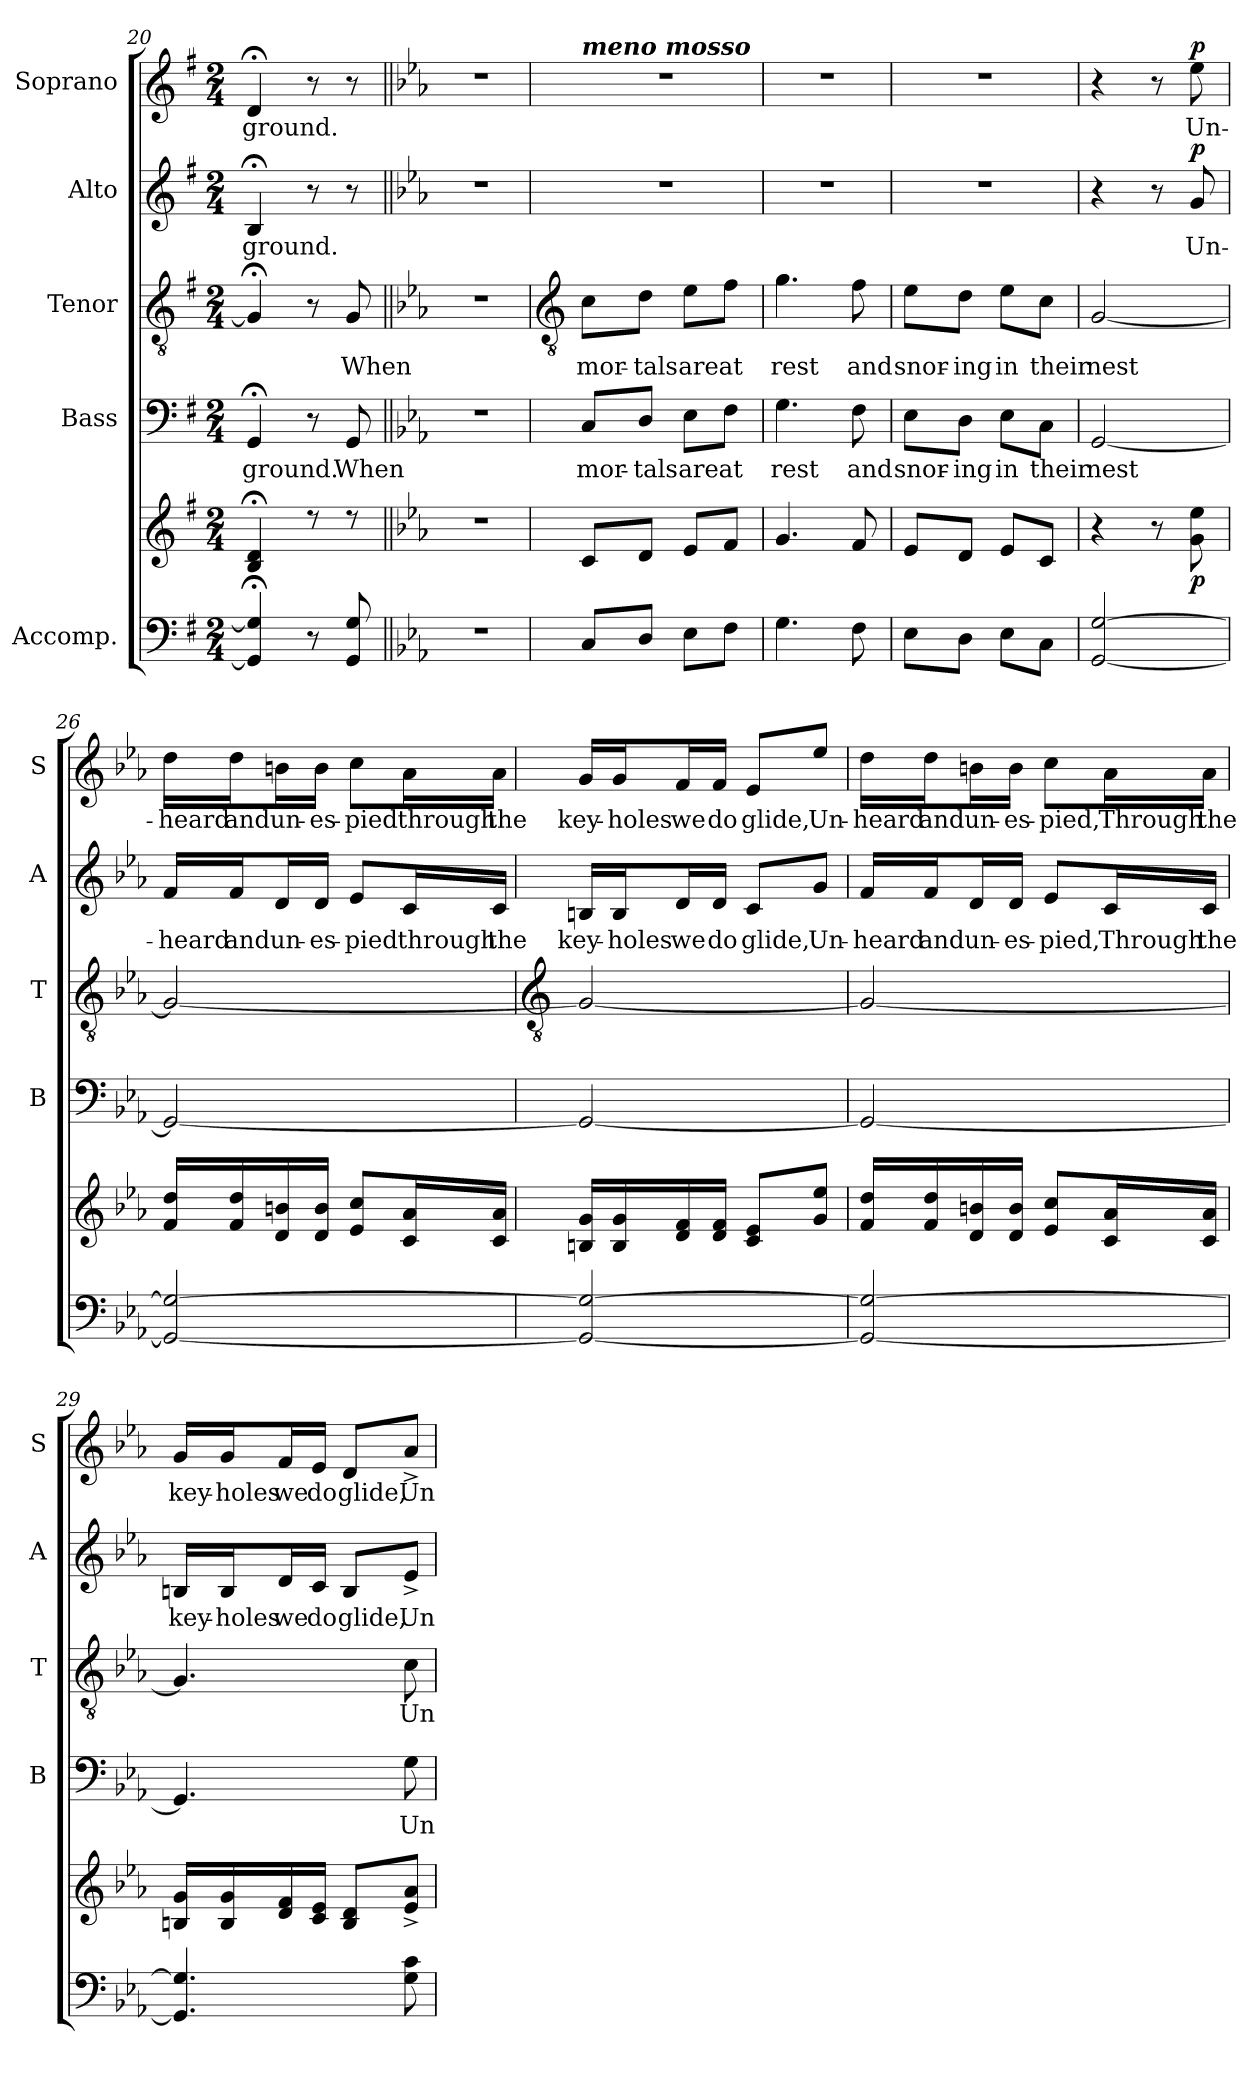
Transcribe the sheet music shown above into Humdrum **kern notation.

**kern	**kern	**dynam	**kern	**text	**kern	**text	**kern	**text	**dynam	**kern	**text	**dynam
*part5	*part5	*part5	*part4	*part4	*part3	*part3	*part2	*part2	*part2	*part1	*part1	*part1
*staff6	*staff5	*staff5/6	*staff4	*staff4	*staff3	*staff3	*staff2	*staff2	*staff2	*staff1	*staff1	*staff1
*I"Accomp.	*	*	*I"Bass	*	*I"Tenor	*	*I"Alto	*	*	*I"Soprano	*	*
*	*	*	*I'B	*	*I'T	*	*I'A	*	*	*I'S	*	*
*clefF4	*clefG2	*	*clefF4	*	*clefGv2	*	*clefG2	*	*	*clefG2	*	*
*k[f#]	*k[f#]	*	*k[f#]	*	*k[f#]	*	*k[f#]	*	*	*k[f#]	*	*
*G:	*G:	*	*G:	*	*G:	*	*G:	*	*	*G:	*	*
*M2/4	*M2/4	*	*M2/4	*	*M2/4	*	*M2/4	*	*	*M2/4	*	*
=20	=20	=20	=20	=20	=20	=20	=20	=20	=20	=20	=20	=20
*^	*^	*	*	*	*	*	*	*	*	*	*	*
!	!	!	!LO:N:vis=1	!	!	!LO:LY:b	!	!	!	!LO:LY:b	!	!	!LO:LY:b	!
4GG/]; 4G/];	4ryy	4B/;< 4d/;<	2ryy	.	4GG;<	ground.	4G;<]	.	4B;<	ground.	.	4d;<	ground.	.
4ryy	8r	8r	.	.	8r	.	8r	.	8r	.	.	8r	.	.
!	!	!	!	!	!	!LO:LY:b	!	!LO:LY:b	!	!	!	!	!	!
.	8GG 8G	8r	.	.	8GG	When	8G	When	8r	.	.	8r	.	.
*v	*v	*	*	*	*	*	*	*	*	*	*	*	*	*
*	*v	*v	*	*	*	*	*	*	*	*	*	*	*
=21||	=21||	=21||	=21||	=21||	=21||	=21||	=21||	=21||	=21||	=21||	=21||	=21||
*k[b-e-a-]	*k[b-e-a-]	*	*k[b-e-a-]	*	*k[b-e-a-]	*	*k[b-e-a-]	*	*	*k[b-e-a-]	*	*
*E-:	*E-:	*	*E-:	*	*E-:	*	*E-:	*	*	*E-:	*	*
2r	2r	.	2r	.	2r	.	2r	.	.	2r	.	.
!!LO:LB:g=z
=22	=22	=22	=22	=22	=22	=22	=22	=22	=22	=22	=22	=22
*	*	*	*	*	*clefGv2	*	*	*	*	*	*	*
!	!	!	!	!	!	!	!	!	!	!LO:TX:a:Bi:t=meno mosso	!	!
!	!	!	!	!LO:LY:b	!	!LO:LY:b	!LO:N:vis=1	!	!	!LO:N:vis=1	!	!
8CL	8cL	.	8C/L	mor-	8c\L	mor-	2r	.	.	2r	.	.
!	!	!	!	!LO:LY:b	!	!LO:LY:b	!	!	!	!	!	!
8DJ	8dJ	.	8D/J	-tals	8d\J	-tals	.	.	.	.	.	.
!	!	!	!	!LO:LY:b	!	!LO:LY:b	!	!	!	!	!	!
8E-L	8e-L	.	8E-\L	are	8e-\L	are	.	.	.	.	.	.
!	!	!	!	!LO:LY:b	!	!LO:LY:b	!	!	!	!	!	!
8FJ	8fJ	.	8F\J	at	8f\J	at	.	.	.	.	.	.
=23	=23	=23	=23	=23	=23	=23	=23	=23	=23	=23	=23	=23
!	!	!	!	!LO:LY:b	!	!LO:LY:b	!LO:N:vis=1	!	!	!LO:N:vis=1	!	!
4.G	4.g	.	4.G	rest	4.g	rest	2r	.	.	2r	.	.
!	!	!	!	!LO:LY:b	!	!LO:LY:b	!	!	!	!	!	!
8F	8f	.	8F	and	8f	and	.	.	.	.	.	.
=24	=24	=24	=24	=24	=24	=24	=24	=24	=24	=24	=24	=24
!	!	!	!	!LO:LY:b	!	!LO:LY:b	!LO:N:vis=1	!	!	!LO:N:vis=1	!	!
8E-L	8e-L	.	8E-\L	snor-	8e-\L	snor-	2r	.	.	2r	.	.
!	!	!	!	!LO:LY:b	!	!LO:LY:b	!	!	!	!	!	!
8DJ	8dJ	.	8D\J	-ing	8d\J	-ing	.	.	.	.	.	.
!	!	!	!	!LO:LY:b	!	!LO:LY:b	!	!	!	!	!	!
8E-L	8e-L	.	8E-\L	in	8e-\L	in	.	.	.	.	.	.
!	!	!	!	!LO:LY:b	!	!LO:LY:b	!	!	!	!	!	!
8CJ	8cJ	.	8C\J	their	8c\J	their	.	.	.	.	.	.
=25	=25	=25	=25	=25	=25	=25	=25	=25	=25	=25	=25	=25
!	!	!	!	!LO:LY:b	!	!LO:LY:b	!	!	!	!	!	!
[2GG [2G	4r	.	[2GG	nest	[2G	nest	4r	.	.	4r	.	.
.	8r	.	.	.	.	.	8r	.	.	8r	.	.
!	!	!LO:DY:b	!	!	!	!	!	!LO:LY:b	!LO:DY:b	!	!LO:LY:b	!LO:DY:b
.	8g 8ee-	p	.	.	.	.	8g	Un-	p	8ee-	Un-	p
=26	=26	=26	=26	=26	=26	=26	=26	=26	=26	=26	=26	=26
!	!	!	!	!	!	!	!	!LO:LY:b	!	!	!LO:LY:b	!
2GG_ 2G_	16f 16ddLL	.	2GG_	.	2G_	.	16f/LL	-heard	.	16dd\LL	-heard	.
!	!	!	!	!	!	!	!	!LO:LY:b	!	!	!LO:LY:b	!
.	16f 16dd	.	.	.	.	.	16f/J	and	.	16dd\J	and	.
!	!	!	!	!	!	!	!	!LO:LY:b	!	!	!LO:LY:b	!
.	16d 16bn	.	.	.	.	.	16d/L	un-	.	16bn\L	un-	.
!	!	!	!	!	!	!	!	!LO:LY:b	!	!	!LO:LY:b	!
.	16d 16bJJ	.	.	.	.	.	16d/JJ	-es-	.	16b\JJ	-es-	.
!	!	!	!	!	!	!	!	!LO:LY:b	!	!	!LO:LY:b	!
.	8e- 8ccL	.	.	.	.	.	8e-/L	-pied	.	8cc\L	-pied	.
!	!	!	!	!	!	!	!	!LO:LY:b	!	!	!LO:LY:b	!
.	16c 16a-L	.	.	.	.	.	16c/L	through	.	16a-\L	through	.
!	!	!	!	!	!	!	!	!LO:LY:b	!	!	!LO:LY:b	!
.	16c 16a-JJ	.	.	.	.	.	16c/JJ	the	.	16a-\JJ	the	.
!!LO:LB:g=z
=27	=27	=27	=27	=27	=27	=27	=27	=27	=27	=27	=27	=27
*	*	*	*	*	*clefGv2	*	*	*	*	*	*	*
!	!	!	!	!	!	!	!	!LO:LY:b	!	!	!LO:LY:b	!
2GG_ 2G_	16Bn 16gLL	.	2GG_	.	2G_	.	16Bn/LL	key-	.	16g/LL	key-	.
!	!	!	!	!	!	!	!	!LO:LY:b	!	!	!LO:LY:b	!
.	16B 16g	.	.	.	.	.	16B/J	-holes	.	16g/J	-holes	.
!	!	!	!	!	!	!	!	!LO:LY:b	!	!	!LO:LY:b	!
.	16d 16f	.	.	.	.	.	16d/L	we	.	16f/L	we	.
!	!	!	!	!	!	!	!	!LO:LY:b	!	!	!LO:LY:b	!
.	16d 16fJJ	.	.	.	.	.	16d/JJ	do	.	16f/JJ	do	.
!	!	!	!	!	!	!	!	!LO:LY:b	!	!	!LO:LY:b	!
.	8c 8e-L	.	.	.	.	.	8c/L	glide,	.	8e-/L	glide,	.
!	!	!	!	!	!	!	!	!LO:LY:b	!	!	!LO:LY:b	!
.	8g 8ee-J	.	.	.	.	.	8g/J	Un-	.	8ee-/J	Un-	.
=28	=28	=28	=28	=28	=28	=28	=28	=28	=28	=28	=28	=28
!	!	!	!	!	!	!	!	!LO:LY:b	!	!	!LO:LY:b	!
2GG_ 2G_	16f 16ddLL	.	2GG_	.	2G_	.	16f/LL	-heard	.	16dd\LL	-heard	.
!	!	!	!	!	!	!	!	!LO:LY:b	!	!	!LO:LY:b	!
.	16f 16dd	.	.	.	.	.	16f/J	and	.	16dd\J	and	.
!	!	!	!	!	!	!	!	!LO:LY:b	!	!	!LO:LY:b	!
.	16d 16bn	.	.	.	.	.	16d/L	un-	.	16bn\L	un-	.
!	!	!	!	!	!	!	!	!LO:LY:b	!	!	!LO:LY:b	!
.	16d 16bJJ	.	.	.	.	.	16d/JJ	-es-	.	16b\JJ	-es-	.
!	!	!	!	!	!	!	!	!LO:LY:b	!	!	!LO:LY:b	!
.	8e- 8ccL	.	.	.	.	.	8e-/L	-pied,	.	8cc\L	-pied,	.
!	!	!	!	!	!	!	!	!LO:LY:b	!	!	!LO:LY:b	!
.	16c 16a-L	.	.	.	.	.	16c/L	Through	.	16a-\L	Through	.
!	!	!	!	!	!	!	!	!LO:LY:b	!	!	!LO:LY:b	!
.	16c 16a-JJ	.	.	.	.	.	16c/JJ	the	.	16a-\JJ	the	.
=29	=29	=29	=29	=29	=29	=29	=29	=29	=29	=29	=29	=29
!	!	!	!	!	!	!	!	!LO:LY:b	!	!	!LO:LY:b	!
4.GG] 4.G]	16Bn 16gLL	.	4.GG]	.	4.G]	.	16Bn/LL	key-	.	16g/LL	key-	.
!	!	!	!	!	!	!	!	!LO:LY:b	!	!	!LO:LY:b	!
.	16B 16g	.	.	.	.	.	16B/J	-holes	.	16g/J	-holes	.
!	!	!	!	!	!	!	!	!LO:LY:b	!	!	!LO:LY:b	!
.	16d 16f	.	.	.	.	.	16d/L	we	.	16f/L	we	.
!	!	!	!	!	!	!	!	!LO:LY:b	!	!	!LO:LY:b	!
.	16c 16e-JJ	.	.	.	.	.	16c/JJ	do	.	16e-/JJ	do	.
!	!	!	!	!	!	!	!	!LO:LY:b	!	!	!LO:LY:b	!
.	8B 8dL	.	.	.	.	.	8B/L	glide,	.	8d/L	glide,	.
!	!	!	!	!LO:LY:b	!	!LO:LY:b	!	!LO:LY:b	!	!	!LO:LY:b	!
8G 8c	8e-^ 8a-^J	.	8G	Un-	8c	Un-	8e-^/J	Un-	.	8a-^/J	Un-	.
=	=	=	=	=	=	=	=	=	=	=	=	=
*-	*-	*-	*-	*-	*-	*-	*-	*-	*-	*-	*-	*-
